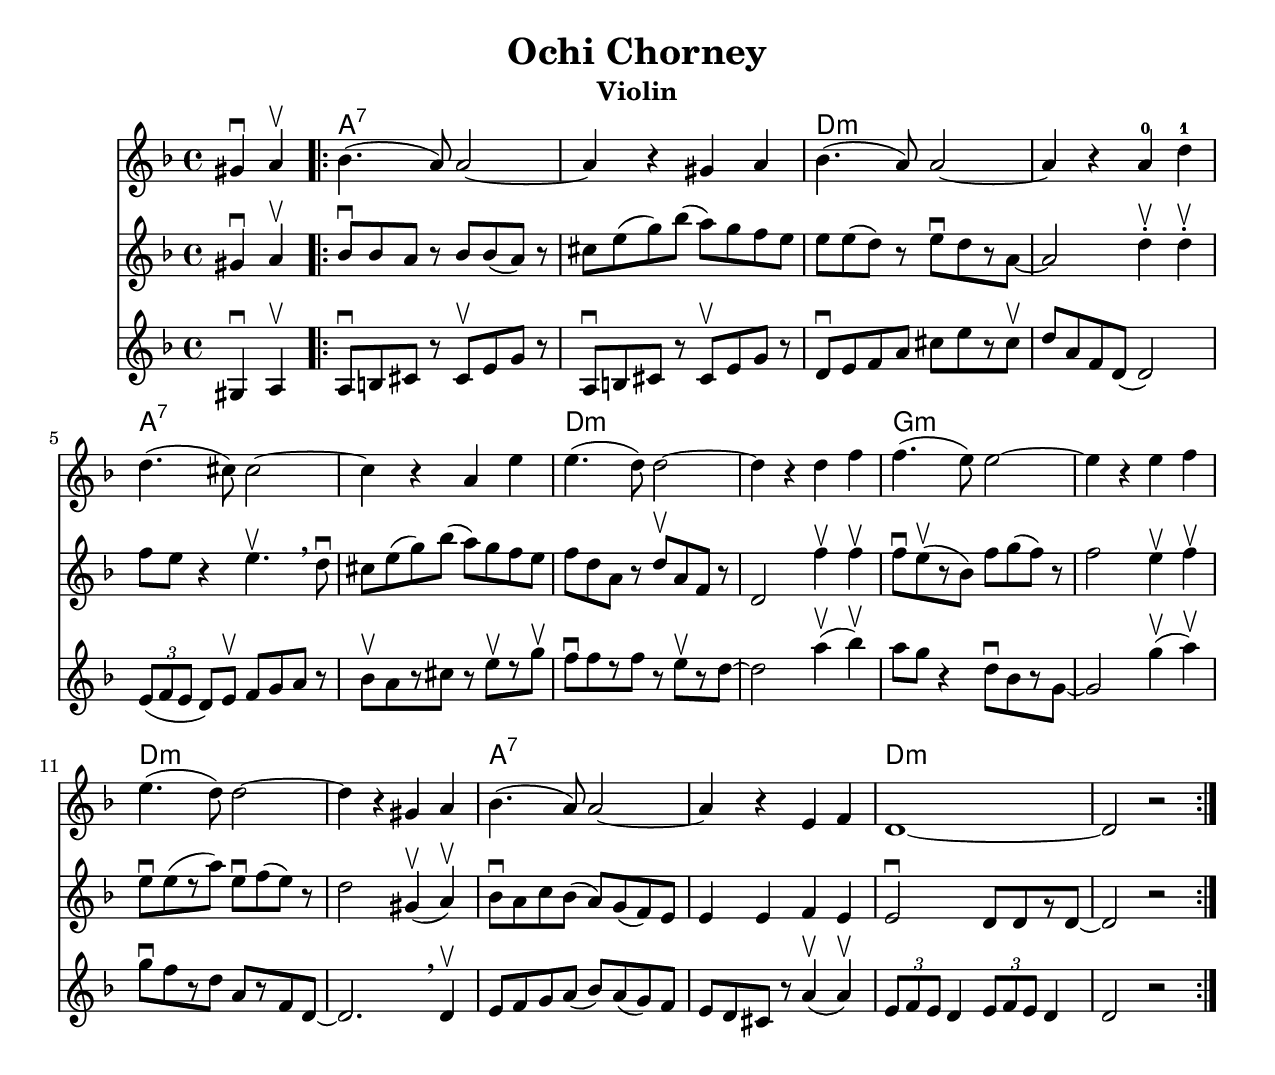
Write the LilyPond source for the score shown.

\version "2.18.0"
\include "english.ly"
\paper{
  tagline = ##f
  print-all-headers = ##t
  #(set-paper-size "letter")
}
date = #(strftime "%d-%m-%Y" (localtime (current-time)))

%\markup{ \italic{ " Updated " \date  }  }

%\markup{ Got something to say? }

global = {
  \clef treble
  \key d \minor
  \time 4/4
  \set Score.markFormatter = #format-mark-box-alphabet
}

%#################################### Melody ########################
melody = \relative c '' {
  \global\partial 4*2 gs4 \downbow  a \upbow   %lead in notes
  bf4.(a8) a2~
  a4 r gs a
  bf4.(a8) a2~
  a4 r a-0  d-1

  d4.(cs8) cs2~
  cs4 r a e'|
  e4.(d8) d2~|
  d4 r d f

  f4.(e8) e2~|
  e4 r e f
  e4.(d8) d2~|
  d4 r gs, a

  bf4.(a8) a2~
  a4 r e f
  d1~
  d2 r


}

improv = \relative c'' {
  \global
  \partial 4*2 gs4 \downbow  a \upbow   %lead in notes

  \repeat volta 2{
    %\mark \default
    bf8\downbow[ bf a] r bf[bf(a)] r
    %bf8 \downbow bf[bf(a)] r bf[ bf(a)]
    cs8 [e(g) bf](a)[ g f e]
    e8 [e(d)] r e\downbow[d r a]~
    a2 d4 -. \upbow d -. \upbow

    f8 [e] r4 e4. \upbow \breathe d8 \downbow
    cs8 [e(g) bf](a)[ g f e]
    f8 [d  a] r d8\upbow [a f] r
    d2 f'4\upbow f \upbow

    f8\downbow[ e\upbow (r bf)] f'[g(f)] r
    f2 e4\upbow f\upbow
    e8 \downbow [e(r a)] e\downbow [f(e)] r
    d2 gs,4\upbow (a4)\upbow

    bf8\downbow [a c bf] (a)[g(f) e]
    e4 e f e
    e2\downbow d8[d r d]~
    d2 r2|

    %{
    a8\downbow [b cs] r cs\upbow[e g] r  %17
    a,8\downbow [b cs] r cs\upbow[e g] r
    d8\downbow [e f a  ]cs[e r cs \upbow]
    d8 [a f d](d2)

    \tuplet 3/2 {e8[ (f e]} d) [e]\upbow f[g a] r|
    bf8 \upbow [a r cs] r e\upbow [r g\upbow]
    f8\downbow [f r f] r e\upbow [ r d]~
    d2 a'4\upbow (bf)\upbow

    a8[g] r4 d8\downbow [bf r g] ~
    g2 g'4 \upbow (a4 \upbow)
    g8\downbow [f r d] a [r f d] ~|
    d2. \breathe d4 \upbow

    e8 [f g a] (bf)[a (g) f]
    e8[d cs] r a'4\upbow(a4 \upbow)
    \tuplet 3/2 {e8 [(f e]} d4 \tuplet 3/2 {e8 [(f e]} d4
    d2  r
    %}

  }




}
improvtwo = \relative c' {
  \global
  \partial 4*2 gs4 \downbow  a \upbow   %lead in notes
  a8\downbow [b cs] r cs\upbow[e g] r  %17
  a,8\downbow [b cs] r cs\upbow[e g] r
  d8\downbow [e f a  ]cs[e r cs \upbow]
  d8 [a f d](d2)

  \tuplet 3/2 {e8[ (f e]} d) [e]\upbow f[g a] r|
  bf8 \upbow [a r cs] r e\upbow [r g\upbow]
  f8\downbow [f r f] r e\upbow [ r d]~
  d2 a'4\upbow (bf)\upbow

  a8[g] r4 d8\downbow [bf r g] ~
  g2 g'4 \upbow (a4 \upbow)
  g8\downbow [f r d] a [r f d] ~|
  d2. \breathe d4 \upbow

  e8 [f g a] (bf)[a (g) f]
  e8[d cs] r a'4\upbow(a4 \upbow)
  \tuplet 3/2 {e8 [(f e]} d4 \tuplet 3/2 {e8 [(f e]} d4
  d2  r
}
%################################# Lyrics #####################
%\addlyrics{  }
text = \lyricmode {
  %Aaa Bee Cee Dee
}
%################################# Chords #######################
harmonies = \chordmode {
  s2
  a1*2:7
  d1*2:m
  a1*2:7
  d1*2:m
  g1*2:m
  d1*2:m
  a1*2:7
  d1*2:m

  %{
 a1*2:7
 d1*2:m
 a1*2:7
 d1*2:m
 g1*2:m
 d1*2:m
 a1*2:7
 d1*2:m
  %}
}

\score {
  <<
    \new ChordNames {
      \set chordChanges = ##f
      \harmonies
    }
    \new Voice = "one" { \autoBeamOff \melody }
    \new Voice = "two" { \autoBeamOff \improv }
    \new Voice = "three" { \autoBeamOff \improvtwo }
    \new Lyrics \lyricsto "one" \text
  >>
  \header{
    title= "Ochi Chorney"
    subtitle=""
    composer= ""
    instrument = "Violin"
    arranger= ""
  }
  \layout{indent = 1.0\cm}
  \midi {
    \tempo 4 = 120

    % \midi { }
  }
}
%{
% more verses:
\markup{}
\markup {
  \fill-line {
    \hspace #0.1 % distance from left margin
    \column {
      \line { "1."
	\column {
	  ""
	}
      }
      \hspace #0.2 % vertical distance between verses
      \line { "2."
	\column {
	 ""
	}
      }
    }
    \hspace #0.1  % horiz. distance between columns
    \column {
      \line { "3."
	\column {
	  ""
	}
      }
      \hspace #0.2 % distance between verses
      \line { "4."
	\column {
	 ""
	}\version "2.18.0"
\include "english.ly"
\paper{
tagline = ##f
  print-all-headers = ##t
  #(set-paper-size "letter")
}
date = #(strftime "%d-%m-%Y" (localtime (current-time)))

%\markup{ \italic{ " Updated " \date  }  }

%\markup{ Got something to say? }

global = {
  \clef treble
  \key d \minor
  \time 2/4
  \set Score.markFormatter = #format-mark-box-alphabet
}

%#################################### Melody ########################
melody = \relative c'' {
  \global
  %\partial 16*3 a16 d f   %lead in notes

  \repeat volta 2{
   \mark \default
  }
  \alternative {
    { }
    { }
  }

  \repeat volta 2{
   \mark \default
  }
   \alternative {
     { }
     { }
   }

}
%################################# Lyrics #####################
%\addlyrics{  }
%################################# Chords #######################
harmonies = \chordmode {

}

\score {
  <<
    \new ChordNames {
      \set chordChanges = ##f
      \harmonies
    }
    \new Staff
      \melody
  >>
  \header{
    title= ""
    subtitle=""
    composer= ""
    instrument = "Violin"
    arranger= ""
  }
  \layout{indent = 1.0\cm}
  \midi {
    \tempo 4 = 120

    % \midi { }
  }
}
%{
% more verses:
\markup{}
\markup {
  \fill-line {
    \hspace #0.1 % distance from left margin
    \column {
      \line { "1."
	\column {
	  ""
	}
      }
      \hspace #0.2 % vertical distance between verses
      \line { "2."
	\column {
	 ""
	}
      }
    }
    \hspace #0.1  % horiz. distance between columns
    \column {
      \line { "3."
	\column {
	  ""
	}
      }
      \hspace #0.2 % distance between verses
      \line { "4."
	\column {
	 ""
	}
      }
    }
    \hspace #0.1 % distance to right margin
  }
}

}

      }
    }
    \hspace #0.1 % distance to right margin
  }
}

%}
